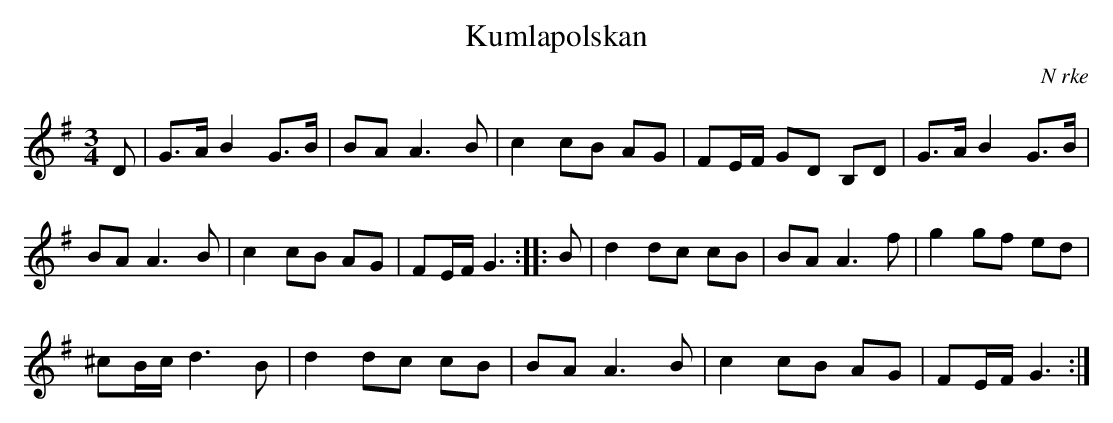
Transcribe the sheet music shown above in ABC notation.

X:1
T: Kumlapolskan
O: N rke
M: 3/4
L: 1/8
K: G
D | G>A B2 G>B | BA A3 B | c2 cB AG | FE/F/ GD B,D | G>A B2 G>B |
BA A3 B | c2 cB AG | FE/F/ G3 :: B | d2 dc cB | BA A3 f | g2 gf ed |
^cB/c/ d3 B | d2 dc cB | BA A3 B | c2 cB AG | FE/F/ G3 :|]
